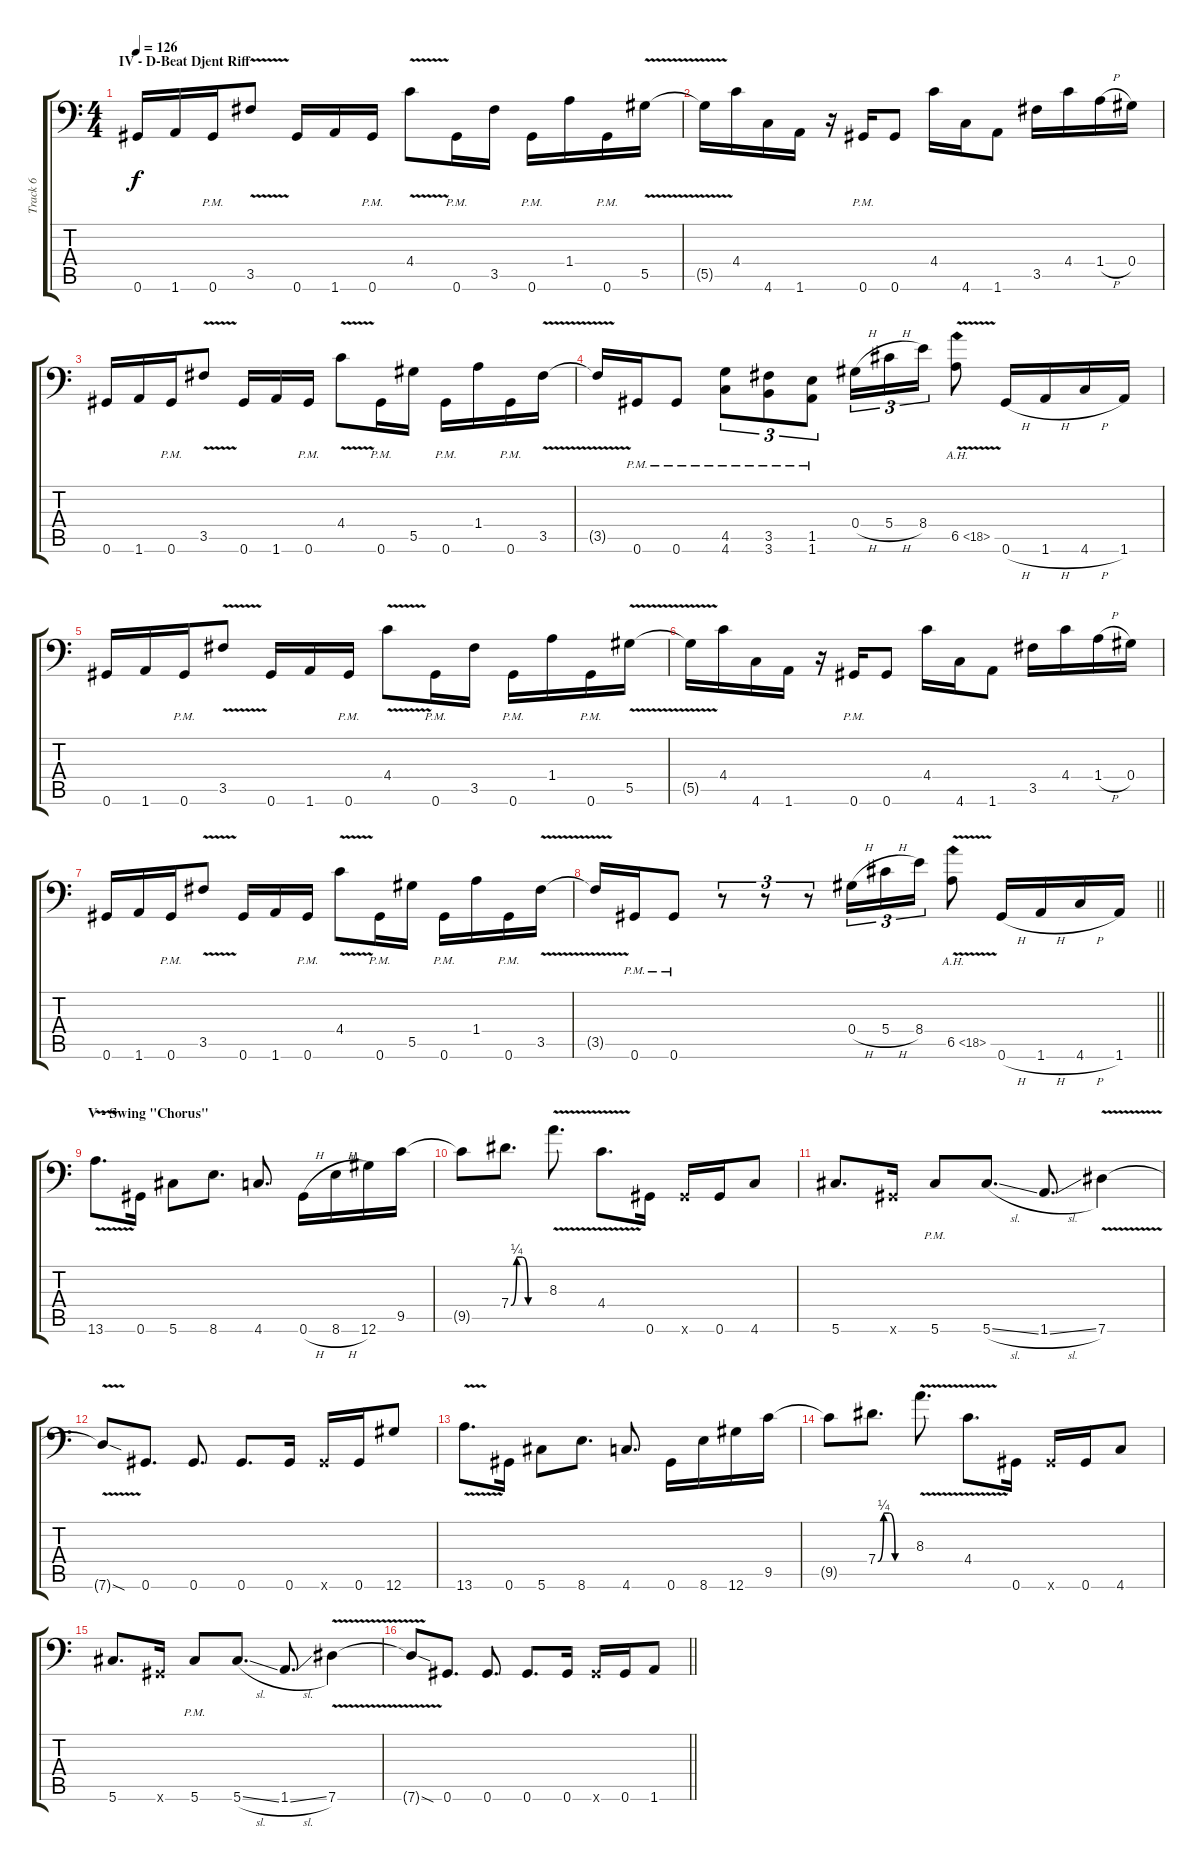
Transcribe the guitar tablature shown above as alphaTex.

\track ("Track 6" "Track 6") {instrument overdrivenguitar}
\staff {score tabs}
\tuning (Bb3 F3 Db3 Ab2 Eb2 Ab1) {hide}
\ts (4 4)
\section ("" "IV - D-Beat Djent Riff")
\tempo 126
\clef f4
\ks c
0.6.16{dy f} 1.6.16 0.6{pm}.16 3.5{v}.8 0.6.16 1.6.16 0.6{pm}.16 4.4{v}.8 0.6{pm}.16 3.5.16 0.6{pm}.16 1.4.16 0.6{pm}.16 5.5{v}.16 |
5.5{t}.16 4.4.16 4.6.16 1.6.16 r.16 0.6{pm}.16 0.6.8 4.4.16 4.6.16 1.6.8 3.5.16 4.4.16 1.4{h}.16 0.4.16 |
0.6.16 1.6.16 0.6{pm}.16 3.5{v}.8 0.6.16 1.6.16 0.6{pm}.16 4.4{v}.8 0.6{pm}.16 5.5.16 0.6{pm}.16 1.4.16 0.6{pm}.16 3.5{v}.16 |
3.5{t}.16 0.6{pm}.16 0.6{pm}.8 (4.5{pm} 4.6{pm}).8{tu (3 2)} (3.5{pm} 3.6{pm}).8{tu (3 2)} (1.5{pm} 1.6{pm}).8{tu (3 2)} 0.4{h}.16{tu (3 2)} 5.4{h}.16{tu (3 2)} 8.4.16{tu (3 2)} 6.5{ah 12 v}.8 0.6{h}.16 1.6{h}.16 4.6{h}.16 1.6.16 |
0.6.16 1.6.16 0.6{pm}.16 3.5{v}.8 0.6.16 1.6.16 0.6{pm}.16 4.4{v}.8 0.6{pm}.16 3.5.16 0.6{pm}.16 1.4.16 0.6{pm}.16 5.5{v}.16 |
5.5{t}.16 4.4.16 4.6.16 1.6.16 r.16 0.6{pm}.16 0.6.8 4.4.16 4.6.16 1.6.8 3.5.16 4.4.16 1.4{h}.16 0.4.16 |
0.6.16 1.6.16 0.6{pm}.16 3.5{v}.8 0.6.16 1.6.16 0.6{pm}.16 4.4{v}.8 0.6{pm}.16 5.5.16 0.6{pm}.16 1.4.16 0.6{pm}.16 3.5{v}.16 |
\barLineRight lightlight
3.5{t}.16 0.6{pm}.16 0.6{pm}.8 r.8{tu (3 2)} r.8{tu (3 2)} r.8{tu (3 2)} 0.4{h}.16{tu (3 2)} 5.4{h}.16{tu (3 2)} 8.4.16{tu (3 2)} 6.5{ah 12 v}.8 0.6{h}.16 1.6{h}.16 4.6{h}.16 1.6.16 |
\section ("" "V - Swing \"Chorus\"")
13.6{v}.8{d} 0.6.16 5.6.8 8.6.8{d} 4.6.8{d} 0.6{h}.16 8.6{h}.16 12.6.16 9.5.16 |
9.5{t}.8 7.4{be (custom 0 0 10 1 20 1 30 0 60 0)}.8{d} 8.3{v}.8{d} 4.4{v}.8{d} 0.6.16 0.6{x}.16 0.6.16 4.6.8 |
5.6.8{d} 0.6{x}.16 5.6{pm}.8 5.6{sl}.8{d} 1.6{sl}.8{d} 7.6{v}.4 |
7.6{sod t}.8 0.6.8{d} 0.6.8{d} 0.6.8{d} 0.6.16 0.6{x}.16 0.6.16 12.6.8 |
13.6{v}.8{d} 0.6.16 5.6.8 8.6.8{d} 4.6.8{d} 0.6.16 8.6.16 12.6.16 9.5.16 |
9.5{t}.8 7.4{be (custom 0 0 10 1 20 1 30 0 60 0)}.8{d} 8.3{v}.8{d} 4.4{v}.8{d} 0.6.16 0.6{x}.16 0.6.16 4.6.8 |
5.6.8{d} 0.6{x}.16 5.6{pm}.8 5.6{sl}.8{d} 1.6{sl}.8{d} 7.6{v}.4 |
\barLineRight lightlight
7.6{sod t}.8 0.6.8{d} 0.6.8{d} 0.6.8{d} 0.6.16 0.6{x}.16 0.6.16 1.6.8
